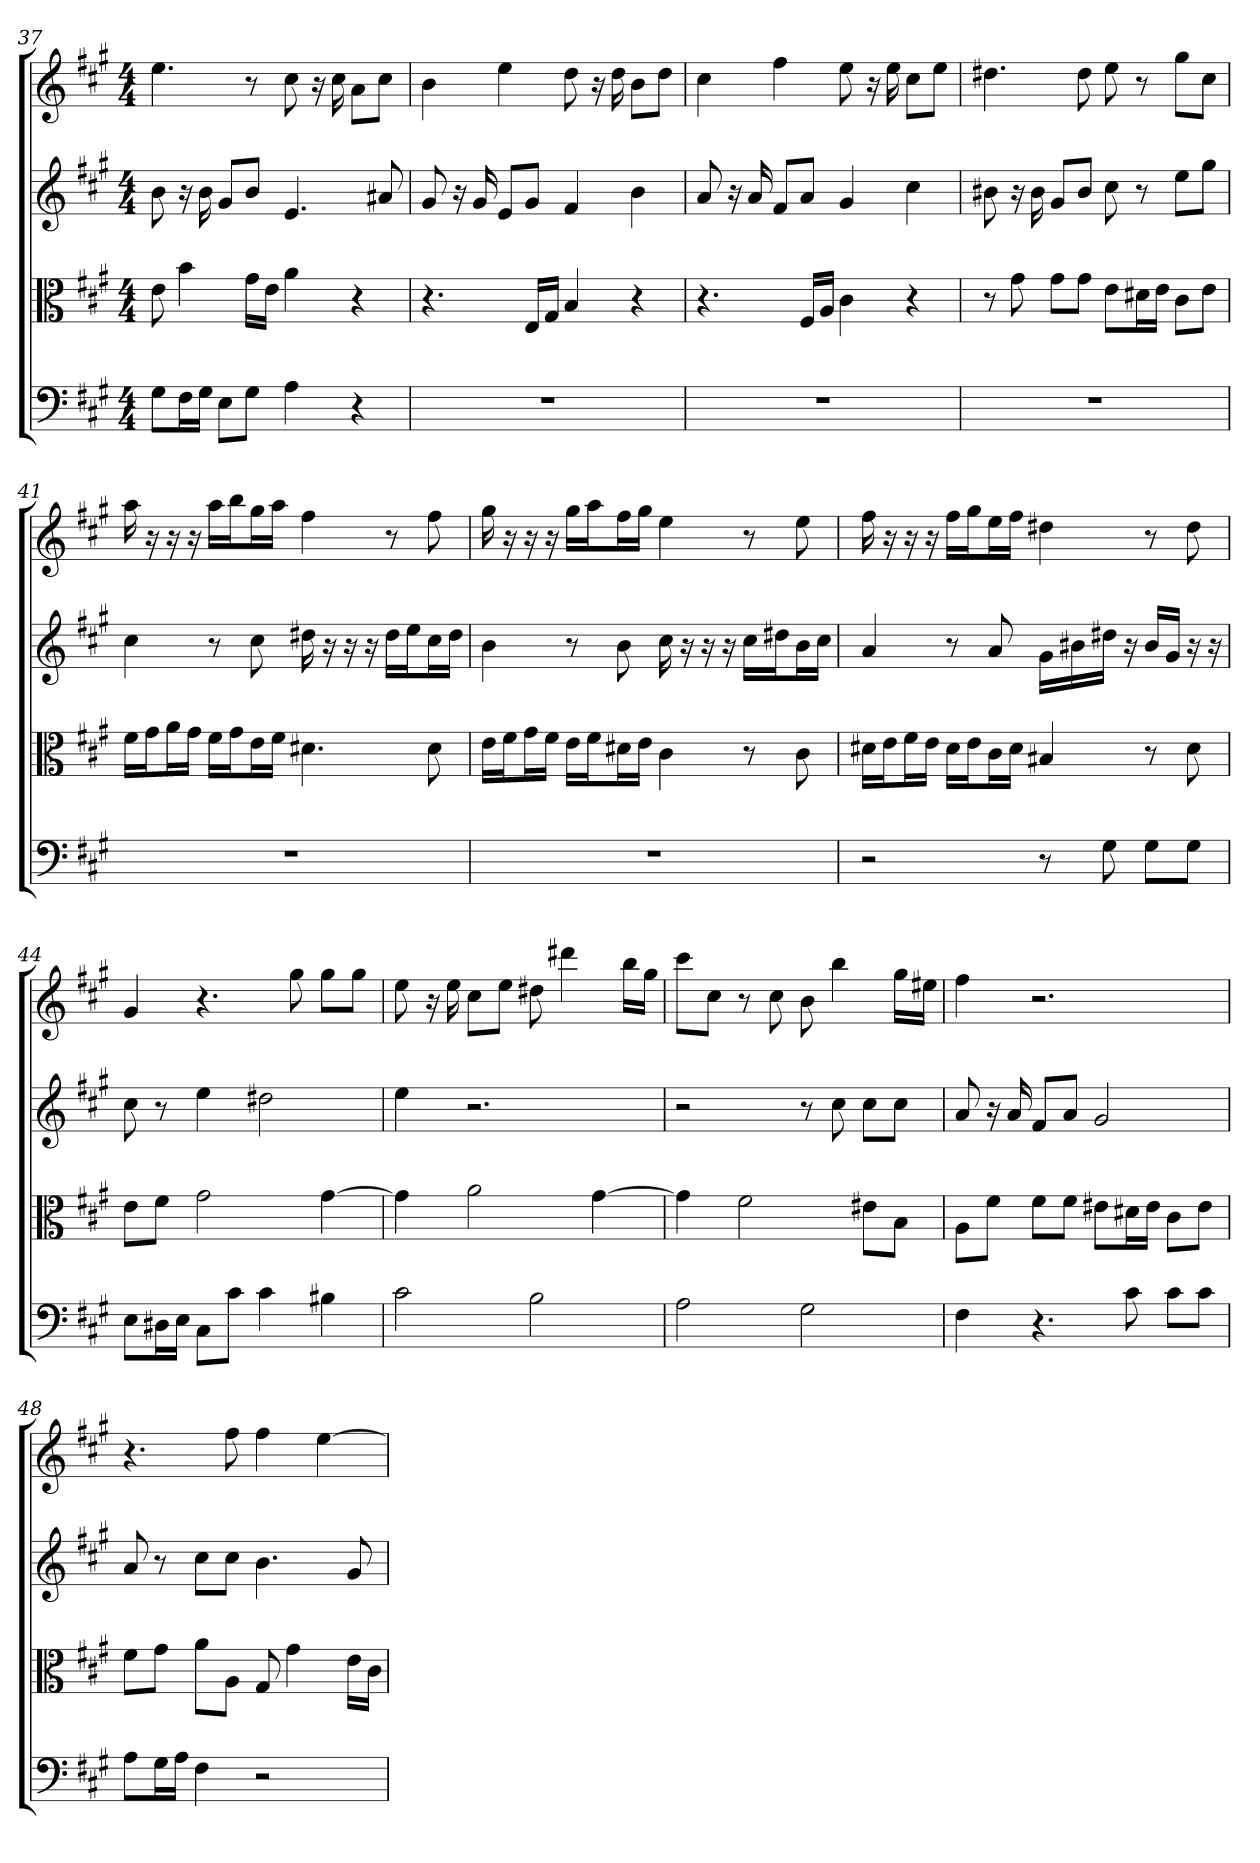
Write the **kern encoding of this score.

**kern	**kern	**kern	**kern
*part4	*part3	*part2	*part1
*staff4	*staff3	*staff2	*staff1
*clefF4	*clefC3	*clefG2	*clefG2
*k[f#c#g#]	*k[f#c#g#]	*k[f#c#g#]	*k[f#c#g#]
*A:	*A:	*A:	*A:
*M4/4	*M4/4	*M4/4	*M4/4
=37	=37	=37	=37
8G#\L	8e	8b	4.ee
16F#\L	4b	16r	.
16G#\JJ	.	16b	.
8E\L	.	8g#/L	.
8G#\J	16g#\LL	8b/J	8r
.	16e\JJ	.	.
4A	4a	4.e	8cc#
.	.	.	16r
.	.	.	16cc#
4r	4r	.	8a\L
.	.	8a#X	8cc#\J
=38	=38	=38	=38
1r	4.r	8g#	4b
.	.	16r	.
.	.	16g#	.
.	.	8e/L	4ee
.	16E/LL	8g#/J	.
.	16G#/JJ	.	.
.	4B	4f#	8dd
.	.	.	16r
.	.	.	16dd
.	4r	4b	8b\L
.	.	.	8dd\J
=39	=39	=39	=39
1r	4.r	8a	4cc#
.	.	16r	.
.	.	16a	.
.	.	8f#/L	4ff#
.	16F#/LL	8a/J	.
.	16A/JJ	.	.
.	4c#	4g#	8ee
.	.	.	16r
.	.	.	16ee
.	4r	4cc#	8cc#\L
.	.	.	8ee\J
=40	=40	=40	=40
1r	8r	8b#X	4.dd#X
.	8g#	16r	.
.	.	16b#	.
.	8g#\L	8g#/L	.
.	8g#\J	8b#/J	8dd#
.	8e\L	8cc#	8ee
.	16d#X\L	8r	8r
.	16e\JJ	.	.
.	8c#\L	8ee\L	8gg#\L
.	8e\J	8gg#\J	8cc#\J
=41	=41	=41	=41
1r	16f#\LL	4cc#	16aa
.	16g#\J	.	16r
.	16a\L	.	16r
.	16g#\JJ	.	16r
.	16f#\LL	8r	16aa\LL
.	16g#\J	.	16bb\J
.	16e\L	8cc#	16gg#\L
.	16f#\JJ	.	16aa\JJ
.	4.d#X	16dd#X	4ff#
.	.	16r	.
.	.	16r	.
.	.	16r	.
.	.	16dd#\LL	8r
.	.	16ee\J	.
.	8d#	16cc#\L	8ff#
.	.	16dd#\JJ	.
=42	=42	=42	=42
1r	16e\LL	4b	16gg#
.	16f#\J	.	16r
.	16g#\L	.	16r
.	16f#\JJ	.	16r
.	16e\LL	8r	16gg#\LL
.	16f#\J	.	16aa\J
.	16d#X\L	8b	16ff#\L
.	16e\JJ	.	16gg#\JJ
.	4c#	16cc#	4ee
.	.	16r	.
.	.	16r	.
.	.	16r	.
.	8r	16cc#\LL	8r
.	.	16dd#X\J	.
.	8c#	16b\L	8ee
.	.	16cc#\JJ	.
=43	=43	=43	=43
2r	16d#X\LL	4a	16ff#
.	16e\J	.	16r
.	16f#\L	.	16r
.	16e\JJ	.	16r
.	16d#\LL	8r	16ff#\LL
.	16e\J	.	16gg#\J
.	16c#\L	8a	16ee\L
.	16d#\JJ	.	16ff#\JJ
8r	4B#X	16g#\LL	4dd#X
.	.	16b#X\	.
8G#	.	16dd#X\JJ	.
.	.	16r	.
8G#\L	8r	16b#/LL	8r
.	.	16g#/JJ	.
8G#\J	8d#	16r	8dd#
.	.	16r	.
=44	=44	=44	=44
8E\L	8e\L	8cc#	4g#
16D#X\L	8f#\J	8r	.
16E\JJ	.	.	.
8C#\L	2g#	4ee	4.r
8c#\J	.	.	.
4c#	.	2dd#X	.
.	.	.	8gg#
4B#X	[4g#	.	8gg#\L
.	.	.	8gg#\J
=45	=45	=45	=45
2c#	4g#]	4ee	8ee
.	.	.	16r
.	.	.	16ee
.	2a	2.r	8cc#\L
.	.	.	8ee\J
2B	.	.	8dd#X
.	.	.	4ddd#X
.	[4g#	.	.
.	.	.	16bb\LL
.	.	.	16gg#\JJ
=46	=46	=46	=46
2A	4g#]	2r	8ccc#\L
.	.	.	8cc#\J
.	2f#	.	8r
.	.	.	8cc#
2G#	.	8r	8b
.	.	8cc#	4bb
.	8e#X\L	8cc#\L	.
.	8B\J	8cc#\J	16gg#\LL
.	.	.	16ee#X\JJ
=47	=47	=47	=47
4F#	8A\L	8a	4ff#
.	8f#\J	16r	.
.	.	16a	.
4.r	8f#\L	8f#/L	2.r
.	8f#\J	8a/J	.
.	8e#X\L	2g#	.
8c#	16d#X\L	.	.
.	16e#\JJ	.	.
8c#\L	8c#\L	.	.
8c#\J	8e#\J	.	.
=48	=48	=48	=48
8A\L	8f#\L	8a	4.r
16G#\L	8g#\J	8r	.
16A\JJ	.	.	.
4F#	8a\L	8cc#\L	.
.	8A\J	8cc#\J	8ff#
2r	8G#	4.b	4ff#
.	4g#	.	.
.	.	.	[4ee
.	16e\LL	8g#	.
.	16c#\JJ	.	.
=	=	=	=
*-	*-	*-	*-
